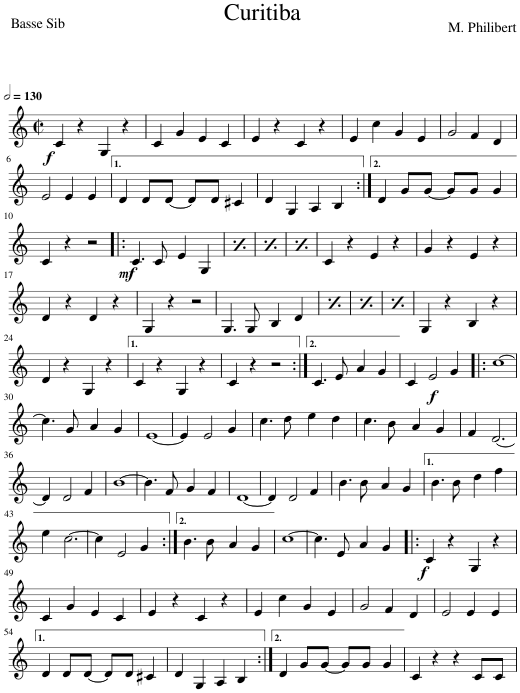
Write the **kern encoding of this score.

**kern	**dynam
*part1	*part1
*staff1	*staff1
*I"Euphonium	*
*I'Euph.	*
*clefG2	*
*Trd7c12	*
*k[]	*
*M2/2	*
*met(c|)	*
*MM260	*
=1	=1
!	!LO:DY:b
4c/	f
4r	.
4G/	.
4r	.
=2	=2
4c/	.
4g/	.
4e/	.
4c/	.
=3	=3
4e/	.
4r	.
4c/	.
4r	.
=4	=4
4e/	.
4cc\	.
4g/	.
4e/	.
=5	=5
2g/	.
4f/	.
4d/	.
!!LO:LB:g=z
=6	=6
2e/	.
4e/	.
4e/	.
=7	=7
4d/	.
8d/L	.
[8d/J	.
8d/L]	.
8d/J	.
4c#X/	.
=8	=8
4d/	.
4G/	.
4A/	.
4B/	.
=9:|!	=9:|!
4d/	.
8g/L	.
[8g/J	.
8g/L]	.
8g/J	.
4g/	.
!!LO:LB:g=z
=10	=10
4c/	.
4r	.
2r	.
=11!|:	=11!|:
!	!LO:DY:b
4.c/	mf
8c/	.
4e/	.
4G/	.
=12	=12
!	!LO:DY:b
4.c/	mf
8c/	.
4e/	.
4G/	.
=13	=13
!	!LO:DY:b
4.c/	mf
8c/	.
4e/	.
4G/	.
=14	=14
!	!LO:DY:b
4.c/	mf
8c/	.
4e/	.
4G/	.
=15	=15
4c/	.
4r	.
4e/	.
4r	.
=16	=16
4g/	.
4r	.
4e/	.
4r	.
!!LO:LB:g=z
=17	=17
4d/	.
4r	.
4d/	.
4r	.
=18	=18
4G/	.
4r	.
2r	.
=19	=19
4.G/	.
8G/	.
4B/	.
4d/	.
=20	=20
4.G/	.
8G/	.
4B/	.
4d/	.
=21	=21
4.G/	.
8G/	.
4B/	.
4d/	.
=22	=22
4.G/	.
8G/	.
4B/	.
4d/	.
=23	=23
4G/	.
4r	.
4B/	.
4r	.
!!LO:LB:g=z
=24	=24
4d/	.
4r	.
4G/	.
4r	.
=25	=25
4c/	.
4r	.
4G/	.
4r	.
=26	=26
4c/	.
4r	.
2r	.
=27:|!	=27:|!
4.c/	.
8e/	.
4a/	.
4g/	.
=28	=28
4c/	.
!	!LO:DY:b
2e/	f
4g/	.
=29!|:	=29!|:
[1cc	.
!!LO:LB:g=z
=30	=30
4.cc\]	.
8g/	.
4a/	.
4g/	.
=31	=31
[1e	.
=32	=32
4e/]	.
2e/	.
4g/	.
=33	=33
4.cc\	.
8dd\	.
4ee\	.
4dd\	.
=34	=34
4.cc\	.
8b\	.
4a/	.
4g/	.
=35	=35
4f/	.
[2.d/	.
!!LO:LB:g=z
=36	=36
4d/]	.
2d/	.
4f/	.
=37	=37
[1b	.
=38	=38
4.b\]	.
8f/	.
4g/	.
4f/	.
=39	=39
[1d	.
=40	=40
4d/]	.
2d/	.
4f/	.
=41	=41
4.b\	.
8b\	.
4a/	.
4g/	.
=42	=42
4.b\	.
8b\	.
4dd\	.
4ff\	.
!!LO:LB:g=z
=43	=43
4ee\	.
[2.cc\	.
=44	=44
4cc\]	.
2e/	.
4g/	.
=45:|!	=45:|!
4.b\	.
8b\	.
4a/	.
4g/	.
=46	=46
[1cc	.
=47	=47
4.cc\]	.
8e/	.
4a/	.
4g/	.
=48!|:	=48!|:
!	!LO:DY:b
4c/	f
4r	.
4G/	.
4r	.
!!LO:LB:g=z
=49	=49
4c/	.
4g/	.
4e/	.
4c/	.
=50	=50
4e/	.
4r	.
4c/	.
4r	.
=51	=51
4e/	.
4cc\	.
4g/	.
4e/	.
=52	=52
2g/	.
4f/	.
4d/	.
=53	=53
2e/	.
4e/	.
4e/	.
!!LO:LB:g=z
=54	=54
4d/	.
8d/L	.
[8d/J	.
8d/L]	.
8d/J	.
4c#X/	.
=55	=55
4d/	.
4G/	.
4A/	.
4B/	.
=56:|!	=56:|!
4d/	.
8g/L	.
[8g/J	.
8g/L]	.
8g/J	.
4g/	.
=57	=57
4c/	.
4r	.
4r	.
8c/L	.
8c/J	.
=	=
*-	*-
